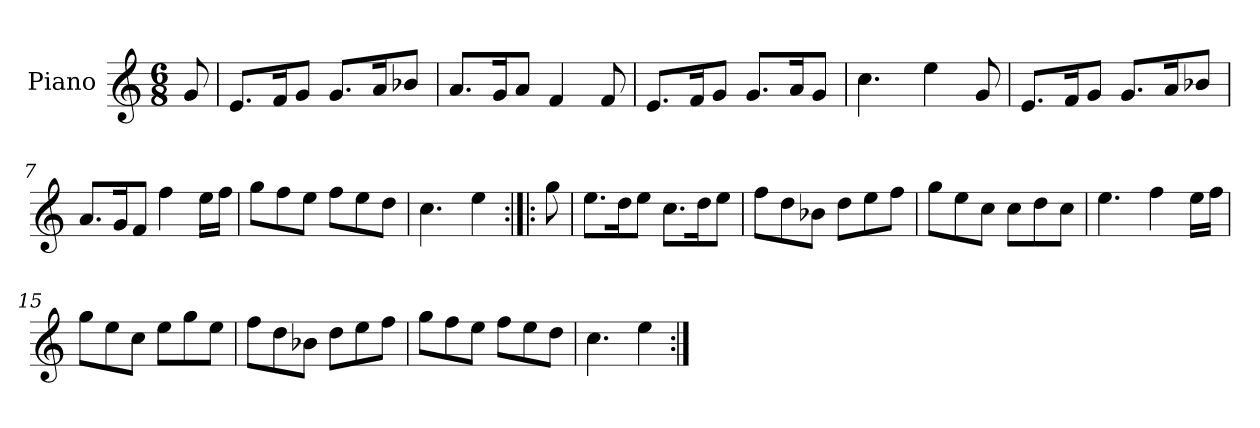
**kern
*part1
*staff1
*I"Piano
*I'Pno.
*clefG2
*k[]
*M6/8
=1
8g/
=2
8.e/L
16f/K
8g/J
8.g/L
16a/K
8b-X/J
=3
8.a/L
16g/K
8a/J
4f/
8f/
=4
8.e/L
16f/K
8g/J
8.g/L
16a/K
8g/J
=5
4.cc\
4ee\
8g/
=6
8.e/L
16f/K
8g/J
8.g/L
16a/K
8b-X/J
=7
8.a/L
16g/K
8f/J
4ff\
16ee\LL
16ff\JJ
!!LO:LB:g=z
=8
8gg\L
8ff\
8ee\J
8ff\L
8ee\
8dd\J
=9
4.cc\
4ee\
=10:|!|:
8gg\
=11
8.ee\L
16dd\K
8ee\J
8.cc\L
16dd\K
8ee\J
=12
8ff\L
8dd\
8b-X\J
8dd\L
8ee\
8ff\J
=13
8gg\L
8ee\
8cc\J
8cc\L
8dd\
8cc\J
=14
4.ee\
4ff\
16ee\LL
16ff\JJ
=15
8gg\L
8ee\
8cc\J
8ee\L
8gg\
8ee\J
!!LO:LB:g=z
=16
8ff\L
8dd\
8b-X\J
8dd\L
8ee\
8ff\J
=17
8gg\L
8ff\
8ee\J
8ff\L
8ee\
8dd\J
=18
4.cc\
4ee\
=:|!
*-
